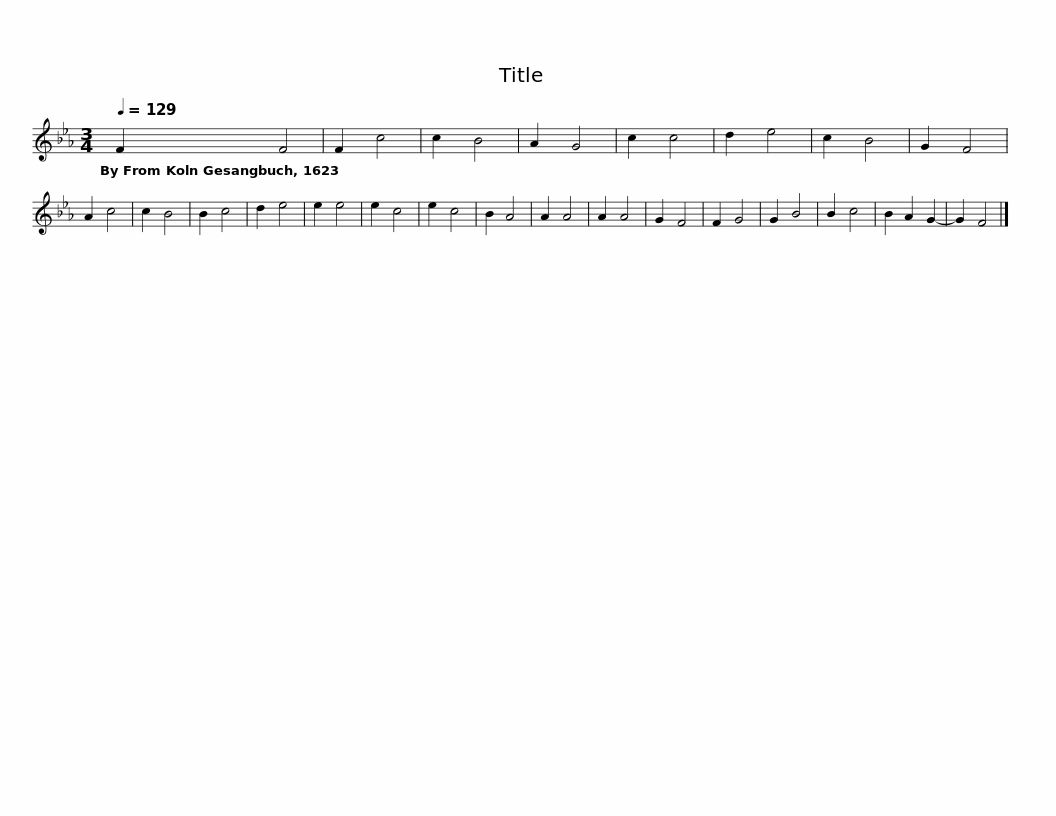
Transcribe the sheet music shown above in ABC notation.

X:1
L:1/8
Q:1/4=129
M:3/4
I:linebreak $
K:Eb
V:1 treble
V:1
 F2 F4 | F2 c4 | c2 B4 | A2 G4 | c2 c4 | %5
 d2 e4 | c2 B4 | G2 F4 | A2 c4 | c2 B4 | %10
 B2 c4 | d2 e4 | e2 e4 | e2 c4 |$ e2 c4 | %15
 B2 A4 | A2 A4 | A2 A4 | G2 F4 | F2 G4 | %20
 G2 B4 | B2 c4 | B2 A2 G2- | G2 F4 |] %24
